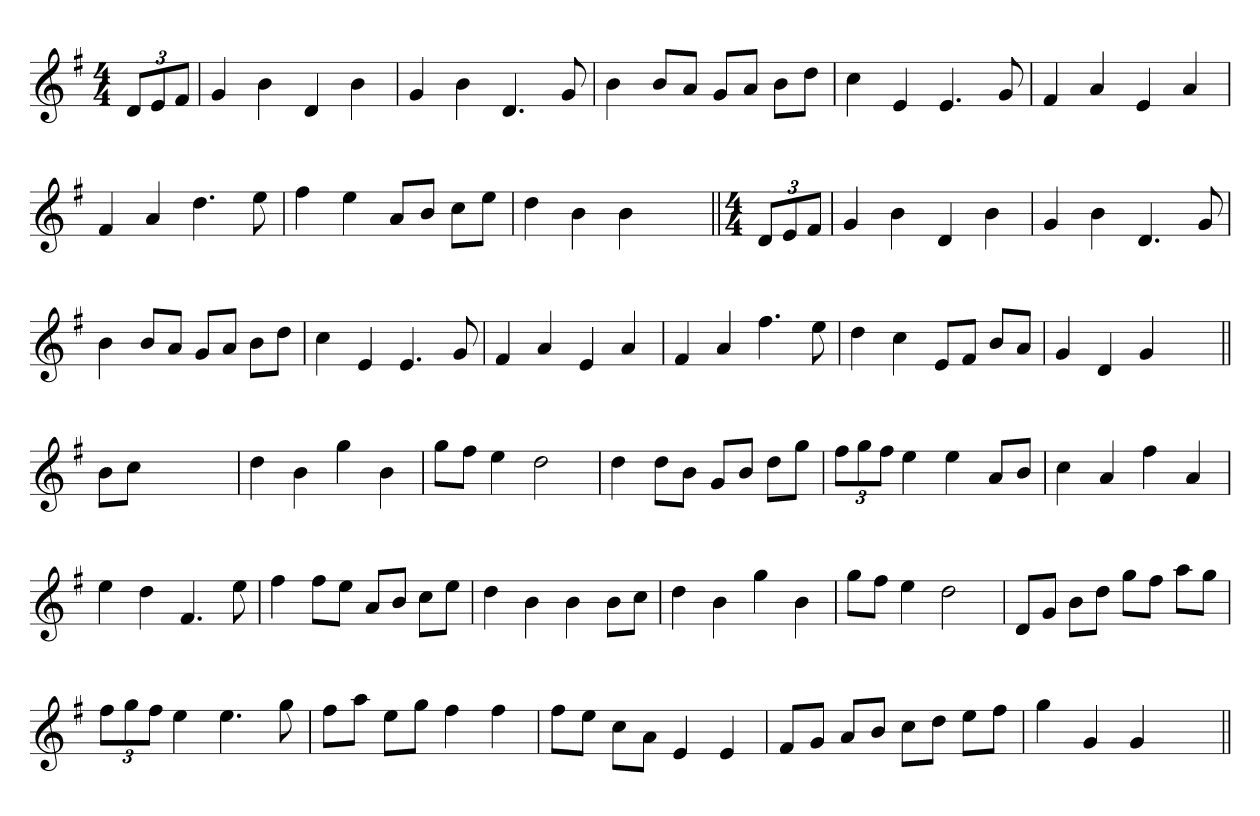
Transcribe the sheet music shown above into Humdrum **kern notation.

**kern
*part1
*staff1
*clefG2
*k[f#]
*G:
*M4/4
=1
12dL
12e
12f#J
=
4g
4b
4d
4b
=
4g
4b
4.d
8g
=
4b
8bL
8aJ
8gL
8aJ
8bL
8ddJ
=
4cc
4e
4.e
8g
=
4f#
4a
4e
4a
=
4f#
4a
4.dd
8ee
=
4ff#
4ee
8aL
8bJ
8ccL
8eeJ
=
4dd
4b
4b
4ryy
=||
*M4/4
12dL
12e
12f#J
=
4g
4b
4d
4b
=
4g
4b
4.d
8g
=
4b
8bL
8aJ
8gL
8aJ
8bL
8ddJ
=
4cc
4e
4.e
8g
=
4f#
4a
4e
4a
=
4f#
4a
4.ff#
8ee
=
4dd
4cc
8eL
8f#J
8bL
8aJ
=
4g
4d
4g
4ryy
=||
8bL
8ccJ
2.ryy
=
4dd
4b
4gg
4b
=
8ggL
8ff#J
4ee
2dd
=
4dd
8ddL
8bJ
8gL
8bJ
8ddL
8ggJ
=
12ff#L
12gg
12ff#J
4ee
4ee
8aL
8bJ
=
4cc
4a
4ff#
4a
=
4ee
4dd
4.f#
8ee
=
4ff#
8ff#L
8eeJ
8aL
8bJ
8ccL
8eeJ
=
4dd
4b
4b
8bL
8ccJ
=
4dd
4b
4gg
4b
=
8ggL
8ff#J
4ee
2dd
=
8dL
8gJ
8bL
8ddJ
8ggL
8ff#J
8aaL
8ggJ
=
12ff#L
12gg
12ff#J
4ee
4.ee
8gg
=
8ff#L
8aaJ
8eeL
8ggJ
4ff#
4ff#
=
8ff#L
8eeJ
8ccL
8aJ
4e
4e
=
8f#L
8gJ
8aL
8bJ
8ccL
8ddJ
8eeL
8ff#J
=
4gg
4g
4g
4ryy
=||
*-
